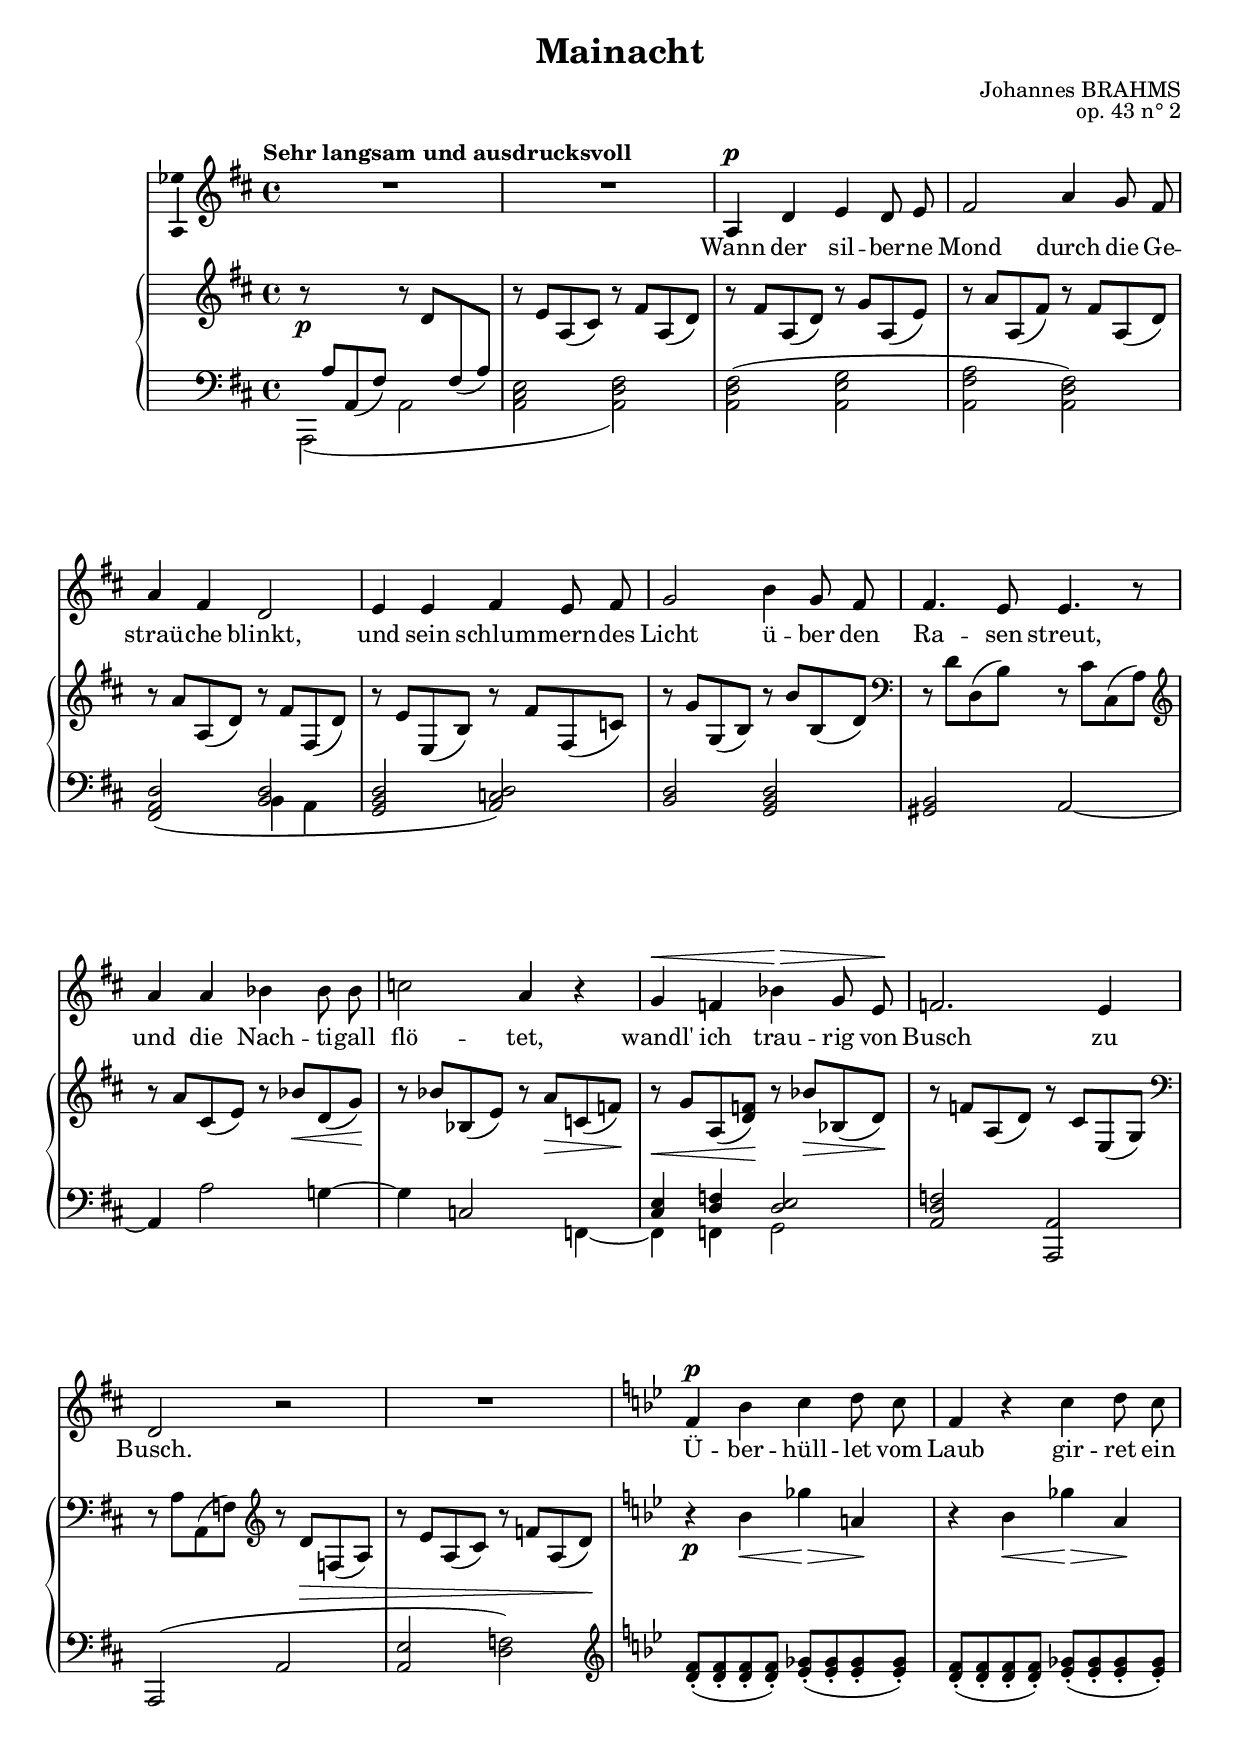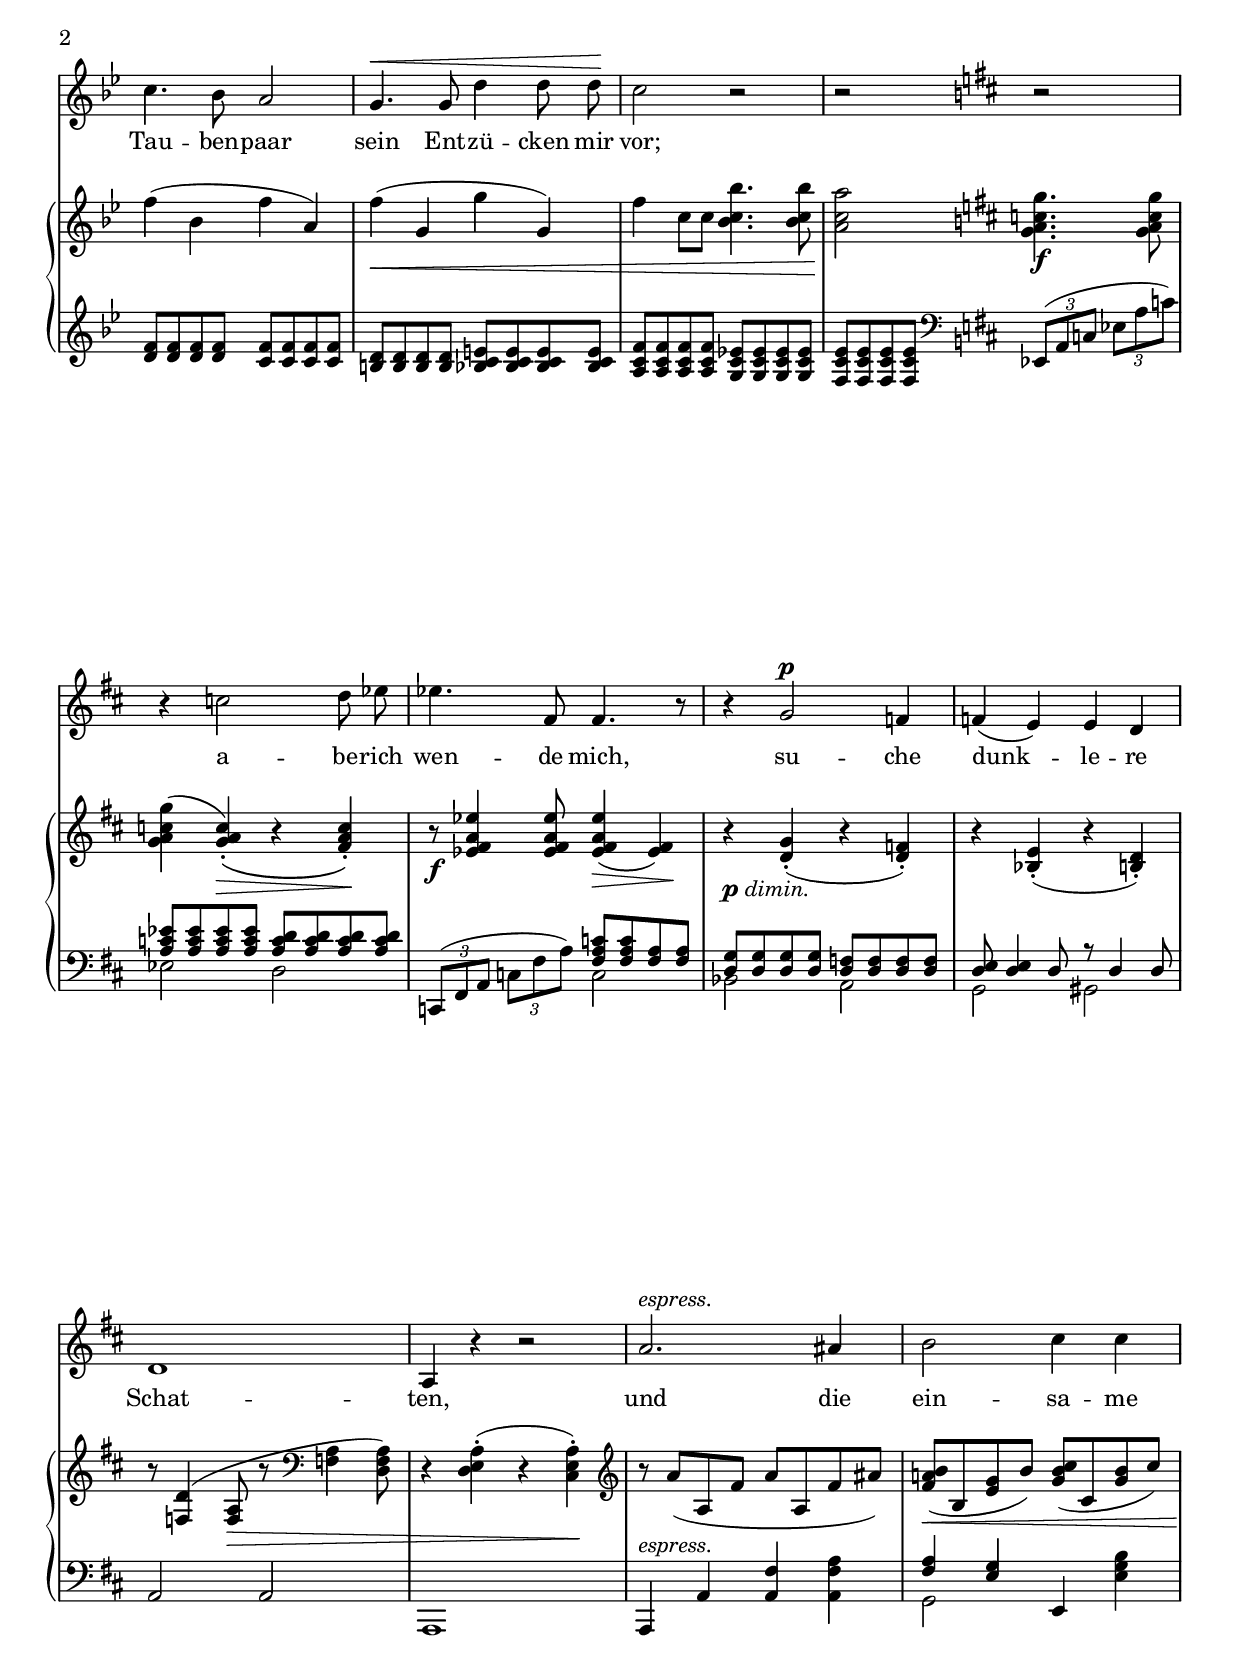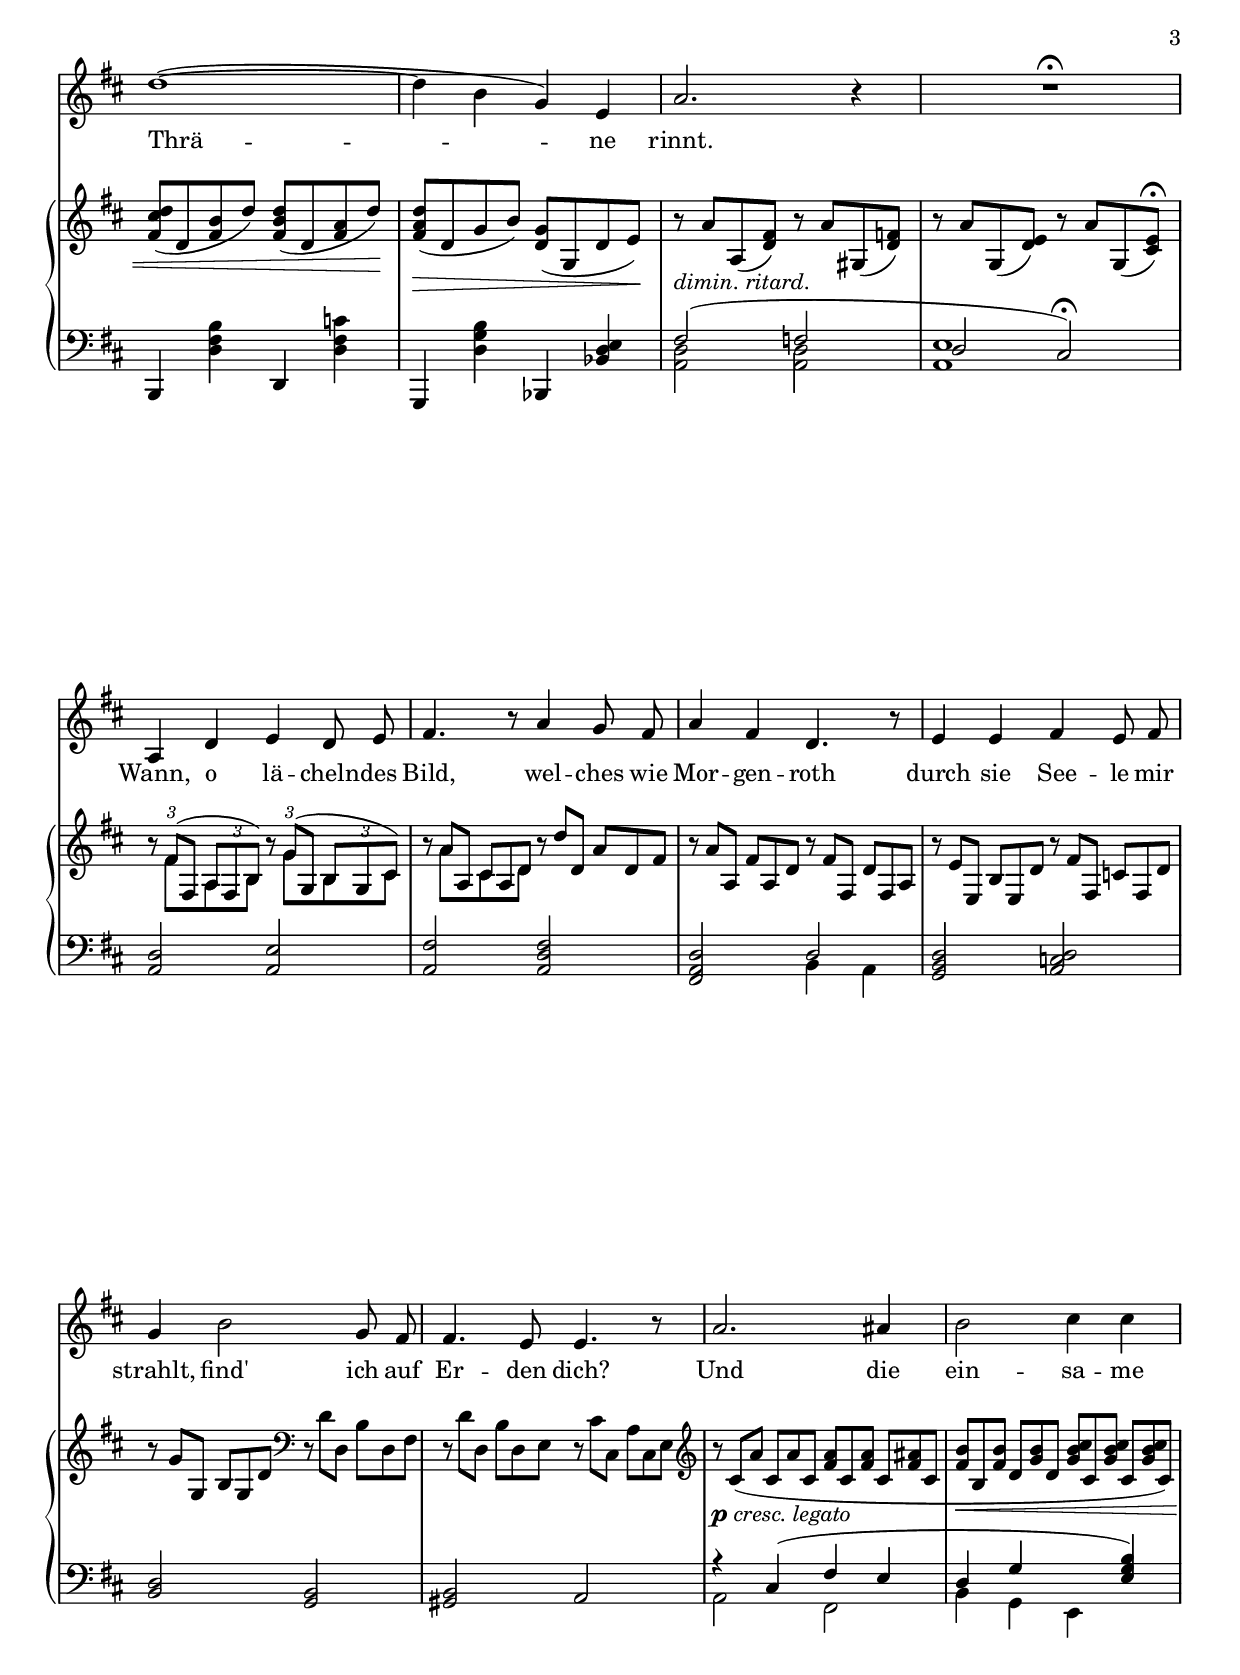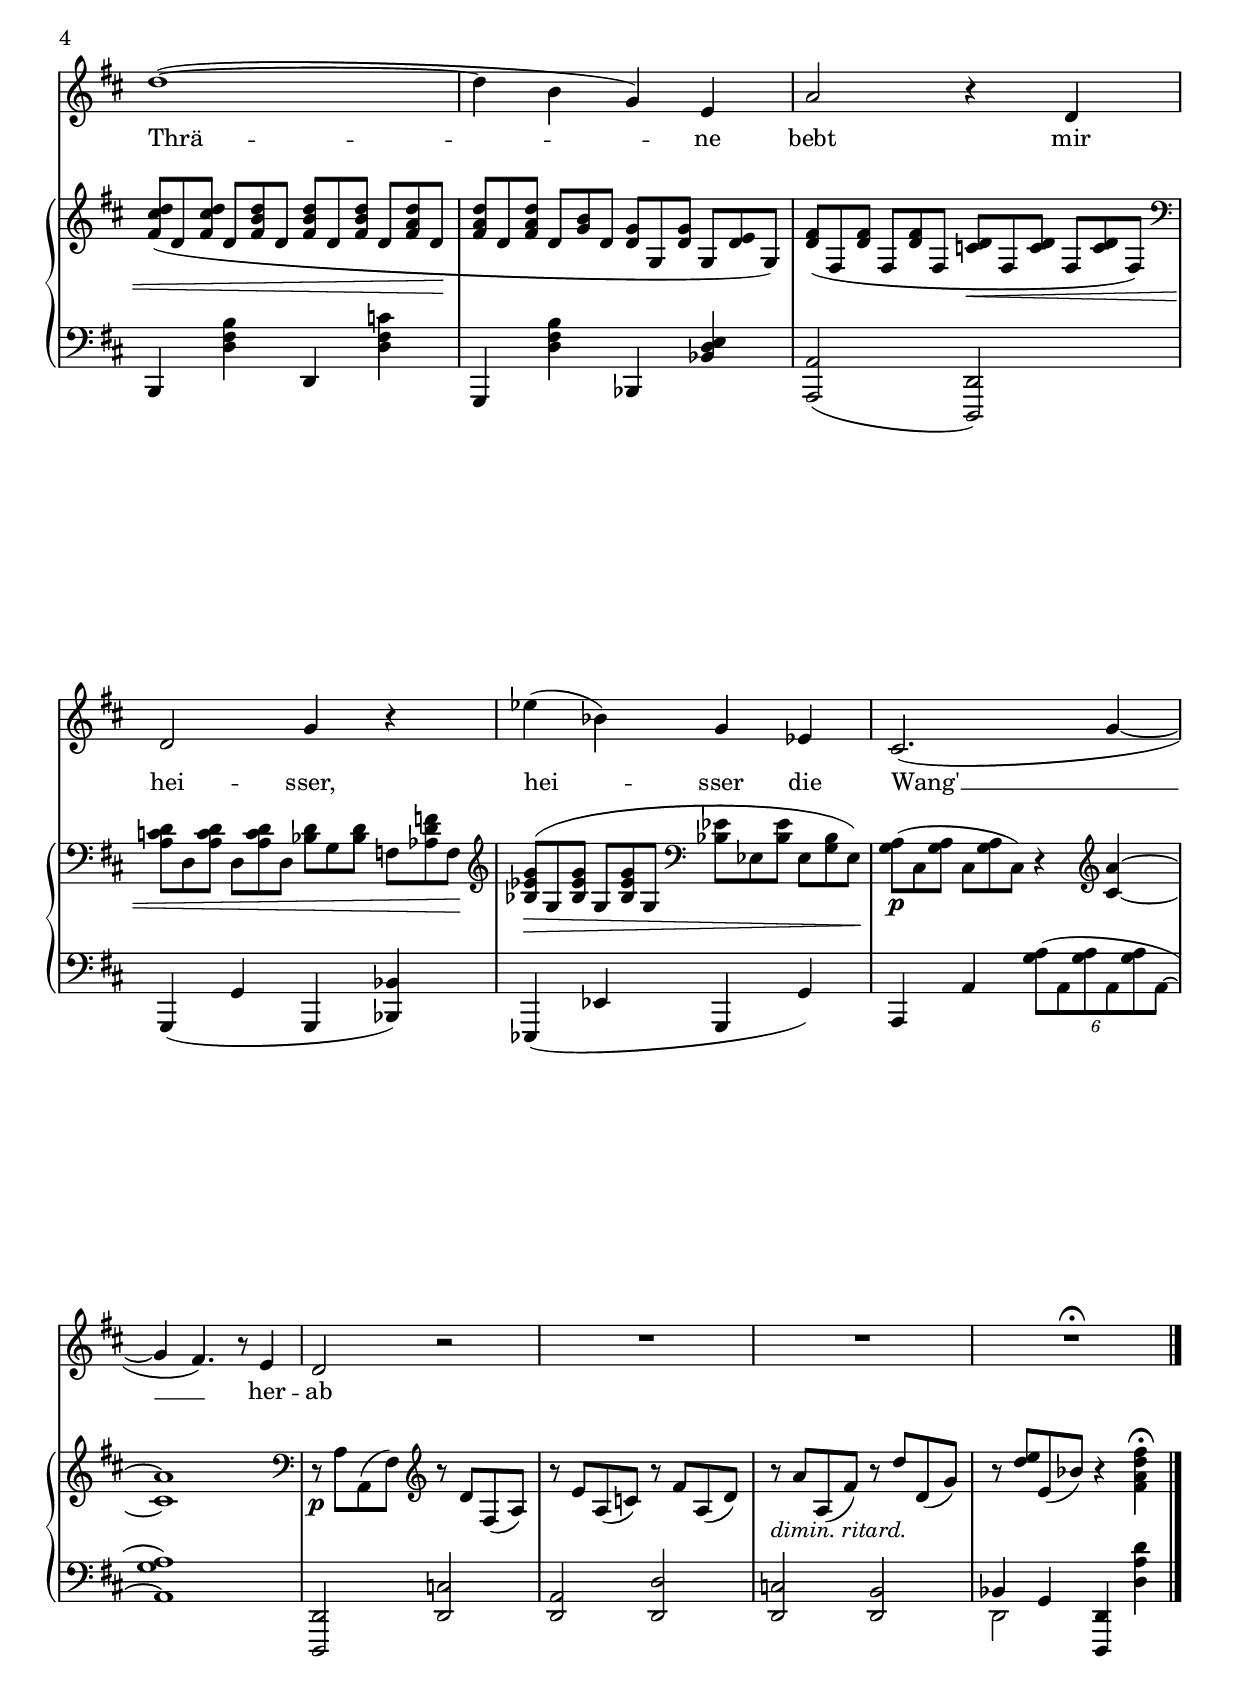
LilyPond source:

\version "2.16.0"

\header {
  title = "Mainacht"
  composer = "Johannes BRAHMS"
  opus = "op. 43 n° 2"
  % Supprimer le pied de page par défaut
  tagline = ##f
}
#(set-global-staff-size 19)
\layout {
  \context {
    \Score
    \remove "Bar_number_engraver"
  }
}

global = {
  \key es \major
  \time 4/4
  \tempo "Sehr langsam und ausdrucksvoll"
  
}

bassVoice = \relative c' {
  \global
  \dynamicUp
  % En avant la musique !
  R1*2
  \autoBeamOff
  bes4\p es f es8 f
  g2 bes4 aes8 g
  bes4 g es2
  f4 f g f8 g
  aes2 c4 aes8 g
  g4. f8 f4. r8
  bes4 bes ces ces8 ces
  des2 bes4 r
  
  aes4\< ges ces\!\> aes8 f\! 
  ges2. f4
  es2 r 
  R1
  \key ces \major
  ges4\p ces des es8 des
  ges,4 r des' es8 des
  des4. ces8 bes2
  as4.\< as8 es'4 es8 es\!
  des2 r
  r \key es \major r2
  r4 des2 es8 fes
  fes4. g,8 g4. r8
  r4 aes2\p ges4
  ges( f) f es
  es1
  bes4 r r2
  
  bes'2.^\markup{\italic espress.} b4
  c2 d4 d
  es1( ~
  es4 c aes) f
  bes2. r4
  R1\fermataMarkup
  bes,4 es f es8 f
  g4. r8 bes4 aes8 g
  bes4 g es4. r8
  f4 f g f8 g
  aes4 c2 aes8 g
  g4. f8 f4. r8
  
  bes2. b4
  c2 d4 d
  es1( ~
  es4 c aes) f
  bes2 r4 es,
  es2 aes4 r
  fes'( ces) aes fes
  d2.( aes'4 ~
  aes4 g4.) r8 f4
  es2 r2 
  R1*2
  R1\fermataMarkup
  \bar "|."
}

verse = \lyricmode {
  % Ajouter ici des paroles.
  Wann der sil -- ber -- ne
  Mond durch die Ge -- 
  straü -- che blinkt,
  und sein schlum -- mern -- des
  Licht ü -- ber den
  Ra -- sen streut,
  und die Nach -- ti -- gall 
  flö -- tet,
  
  wandl' ich trau -- rig von
  Busch zu
  Busch.
  Ü -- ber -- hüll -- let vom
  Laub gir -- ret ein
  Tau -- ben -- paar
  sein Ent -- zü -- cken mir
  vor; 
  a -- be -- rich wen -- de mich,
  su -- che
  dunk -- le -- re
  Schat --
  ten,
  
  und die
  ein -- sa -- me
  Thrä -- 
  ne
  rinnt.
  Wann, o lä -- cheln -- des
  Bild, wel -- ches wie
  Mor -- gen -- roth
  durch sie See -- le mir
  strahlt, find' ich auf
  Er -- den dich?
  
  Und die 
  ein -- sa -- me
  Thrä --
  ne
  bebt mir
  hei -- sser,
  hei -- sser die
  Wang' __
  her -- ab
  
  
  
}

right = \relative c' {
  \global
  % En avant la musique !
  r8\p \stemUp \change Staff = "left" bes \change Staff = "left"  bes,( g') \change Staff = "right" r8  es' \change Staff = "left" g,( bes)
  \change Staff = "right" \stemNeutral r8 f' bes,( d) r g bes,( es)
  r8 g bes,( es) r aes bes,( f')
  r8 bes bes,( g') r g bes,( es)
  r8 bes' bes,( es) r g g,( es')
  r8 f f,( c') r g' g,( des')
  r8 aes' aes,( c) r c' c,( es) 
  \clef bass r8 es es,( c') r d d,( bes')
  \clef treble r8 bes' d,( f) r ces'\< es,( aes)\! 
  r8 ces ces,( f) r bes\> des,( ges\!)
  
  r8\< aes bes,( <es ges>\!) r ces'\> ces,( es\!)
  r8 ges bes,( es) r d f,( aes)
  \clef bass r8 bes bes,( ges') \clef treble r8 es'\> ges,( bes)
  r8 f' bes,( d) r ges bes,( es\!)
  
  \key ces \major
  r4\p ces'\< ases'\!\> bes,!\!
  r4 ces\< ases'\!\> bes,\!
  ges'( ces, ges' bes,)
  ges'\<( as, as' as,)
  ges' des8 des <ces des ces'>4. q8
  <bes des bes'>2\!
  \key es \major
  <aes bes des aes'>4.\f q8
  q4( <aes bes des>4\>\()-. r <g bes des>\!\)-.
  r8\f <fes g bes fes'>4 q8 q4\>( <fes g>\!)
  r_\markup{\dynamic p \italic dimin.} <es aes>(-. r <es ges>)-.
  r <ces f>(-. r <c es>)-. 
  r8 <ges es'>4( <ges bes>8\> r8 \clef bass <ges bes>4 <es ges bes>8)
  r4 <es f bes>(-. r <d f bes>)-.\!
  
  \clef treble r8 bes''( bes, g' bes bes, g' b)
  <g bes! c>8\<( c, <f aes> c') <aes c d>( d, <aes' c> d)
  <g, d' es>( es <g c> es') <g, c es>( es <g bes> es'\!)
  <g, bes es>\>( es aes c) <es, aes>( aes, es' f\!)
  r8_\markup{\italic{dimin. ritard.}} bes bes,( <es g>) r bes' a,( <es' ges>)
  r bes' aes,( <es' f>) r bes' aes,( <d f>\fermata)
  \override TupletBracket #'bracket-visibility = ##f
  
  <<{\times 2/3 {     \override TupletBracket #'bracket-visibility = ##f
                      \oneVoice r8 \voiceOne g( g, } \times 2/3 { bes g c) } \times 2/3 { \oneVoice r \voiceOne aes'( aes,} \times 2/3 { c aes d) }} \\
    {\once   \override TupletNumber #'stencil = ##f
     \times 4/6 {s8 g[ s8 bes, s c]} \once   \override TupletNumber #'stencil = ##f
     \times 4/6 {s8 aes'[ s c, s d]}}>>
  \override TupletNumber #'stencil = ##f
  
  <<{  \override TupletNumber #'stencil = ##f
       \times 2/3 { \oneVoice r \voiceOne bes' bes, } \times 2/3 { d bes es} } \\ {\once   \override TupletNumber #'stencil = ##f
                                                                                   \times 4/6 {s8 bes'[ s d, s es] }}>>
  \times 2/3 { r es' es,} \times2/3{ bes' es, g }
  \times 2/3 { r8 bes bes, } \times 2/3 { g' bes, es }  \times 2/3 { r g g, } \times 2/3 { es' g, bes }
  \times 2/3 { r f' f,  } \times 2/3 { c' f, es' } \times 2/3 { r g g, } \times 2/3 { des' g, es' }
  \times 2/3 { r8 aes aes, } \times 2/3 { c aes es' } \clef bass \times 2/3 {r es es, c' es, g  }
  \times 2/3 { r8 es' es, } \times 2/3 { c' es, f } \times 2/3 { r8 d' d, } \times 2/3 { bes' d, f }
  \clef treble
  
  \times 4/6 { r8_\markup{\dynamic p \italic{cresc. legato}} d'( bes' d, bes' d, } \times 4/6 { <g bes> d <g bes>  d <g b> d }
  \times 4/6 {<g c>\< c, <g' c> es <aes c> es} \times 4/6 {<aes c d> d, <aes' c d> d, <aes' c d> d,)}
  \times 4/6 { <g d' es>( es <g d' es> es <g c es> es} \times 4/6 {<g c es> es <g c es> es <g bes es> es\!}
  \times 4/6 {<g bes es> es <g bes es> es <aes c> es} \times 4/6 {<es aes> aes, <es' aes> aes, <es' f> aes,)}
  \times 4/6 {<es'\mf g>( g, <es' g> g, <es' g> g,} \times 4/6 {<des' es>\< g, <des' es> g, <des' es> g,)}
  \clef bass
  \times 4/6 {<bes des es> es, <bes' des es> es, <bes' des es> es,} \times 4/6 {<ces' es> aes <ces es> ges <beses es ges> ges\!}
  \clef treble \times 4/6 {<ces fes aes>(\> aes <ces fes aes> aes <ces fes aes> aes } \clef bass \times 4/6 {<ces fes> fes, <ces' fes> fes, <aes ces> fes)\!}
  \times 4/6 {<aes bes>\p( d, <aes' bes> d, <aes' bes> d,)} r4 \clef treble <d' bes'> ~
  q1
  \clef bass r8\p bes bes,( g') \clef treble r8 es' g,( bes)
  r f' bes,( des) r g bes,( es)
  r_\markup{\italic{dimin. ritard.}} bes' bes,( g') r es' es,( aes)
  r <es' f> f,( ces') r4 <g bes es g>\fermata
  
  
}

left = \relative c, {
  \global
  % En avant la musique !
  \stemDown bes2_( bes'
  <bes d f> <bes es g>)
  <bes es g>( <bes f' aes>
  <bes g' bes> <bes es g>)
  <<{<g bes es>2_( <c es> <aes c es> <bes des es>)} \\
    {s2 c4 bes s1}>>
  \stemNeutral <c es>2 <aes c es>
  <a c> bes ~
  bes4 bes'2 aes!4 ~
  aes des,2 
  <<{s4
     <d f>4 <es ges> <es f>2
    }
    \\ {ges,4 ~ ges4 ges aes2
  }>>
  
  <bes es ges>2 <bes, bes'>
  bes( bes'
  <bes f'> <es ges>)
  \key ces \major
  \clef treble <es' ges>8(-. q-. q-. q)-. <fes ases>(-. q-. q-. q)-. 
  <es ges>8(-. q-. q-. q)-. <fes ases>(-. q-. q-. q)-. 
  <es ges>8 q q q <des ges> q q q 
  <c es> q q q <ces des f> q q q
  <bes des ges> q q q <as des fes!> <as des fes> q q
  <ges des' fes> q q q
  \key es \major
  \clef bass \times 2/3 { fes,8( bes des } \times 2/3 { fes bes des) }
  <<{<bes des fes>8 q q q <bes des es> q q q}
    \\
    {fes2 es}>>
  \times 2/3 { des,8( g bes} \times 2/3{ des g bes) }
  <<{<g bes des>8 q <g bes> q}
    \\
    {des2}>>
  <<{<es aes>8 q q q <es ges> q q q
     <es f>8 q4 es8 r8 es4 es8}
    \\
    {ces2 bes aes a}>>
  bes2 bes
  bes,1
  
  bes4^\markup{\italic espress.} bes' <bes g'> <bes g' bes>
  <<{<g' bes>4 <f aes>}
    \\
    {aes,2}>>
  f4 <f' aes c>
  c, <es' g c> es, <es' g des'>
  aes,, <es'' aes c> ces, <ces' es f>
  <<{g'2( ges es d\fermata)}
    \\
    {<bes es>2 q <bes f'>1}>>
  <bes es>2 <bes f'>
  <bes g'> <bes es g>
  <g bes es> <<es' \\ {c4 bes}>>
  <aes c es>2 <bes des es>
  <c es> <aes c>
  <a c> bes
  
  <<{r4 d( g f es aes s4 <f aes c>)}
    \\
    {bes,2 g c4 aes f s4}>>
  
  c4 <es' g c> es, <es' g des'>
  aes,, <es'' g c> ces, <ces' es f>
  <bes, bes'>2( <es, es'>)
  aes4( aes' aes, <ces ces'>)
  fes,( fes' aes, aes')
  bes, bes' \times 4/6 {<aes' bes>8^([ bes, <aes' bes> bes, <aes' bes> bes,] ~} 
  <bes aes' bes>1)
  <es,, es'>2 <es' des'>
  <es bes'> <es es'>
  <es des'> <es c'>
  <<{ces'4 aes}\\{es2}>>
  <es, es'>4 <es'' bes' es>
  
}

bassVoicePart = \new Staff \with {
  midiInstrument = "choir aahs"
    \consists "Ambitus_engraver"
}  \transpose es d { \clef treble \bassVoice }
\addlyrics { \verse }

pianoPart = \new PianoStaff <<
  \new Staff = "right" \with {
    midiInstrument = "acoustic grand"
  }   \transpose es d 
  \right
  \new Staff = "left" \with {
    midiInstrument = "acoustic grand"
  } \transpose es d { \clef bass \left }
>>

\score {
  <<
    \bassVoicePart
    \pianoPart
  >>
  \layout { }
  \midi {
    \context {
      \Score
      tempoWholesPerMinute = #(ly:make-moment 60 4)
    }
  }
}
\paper{
  ragged-last-bottom =##f 
  page-count = 4
}